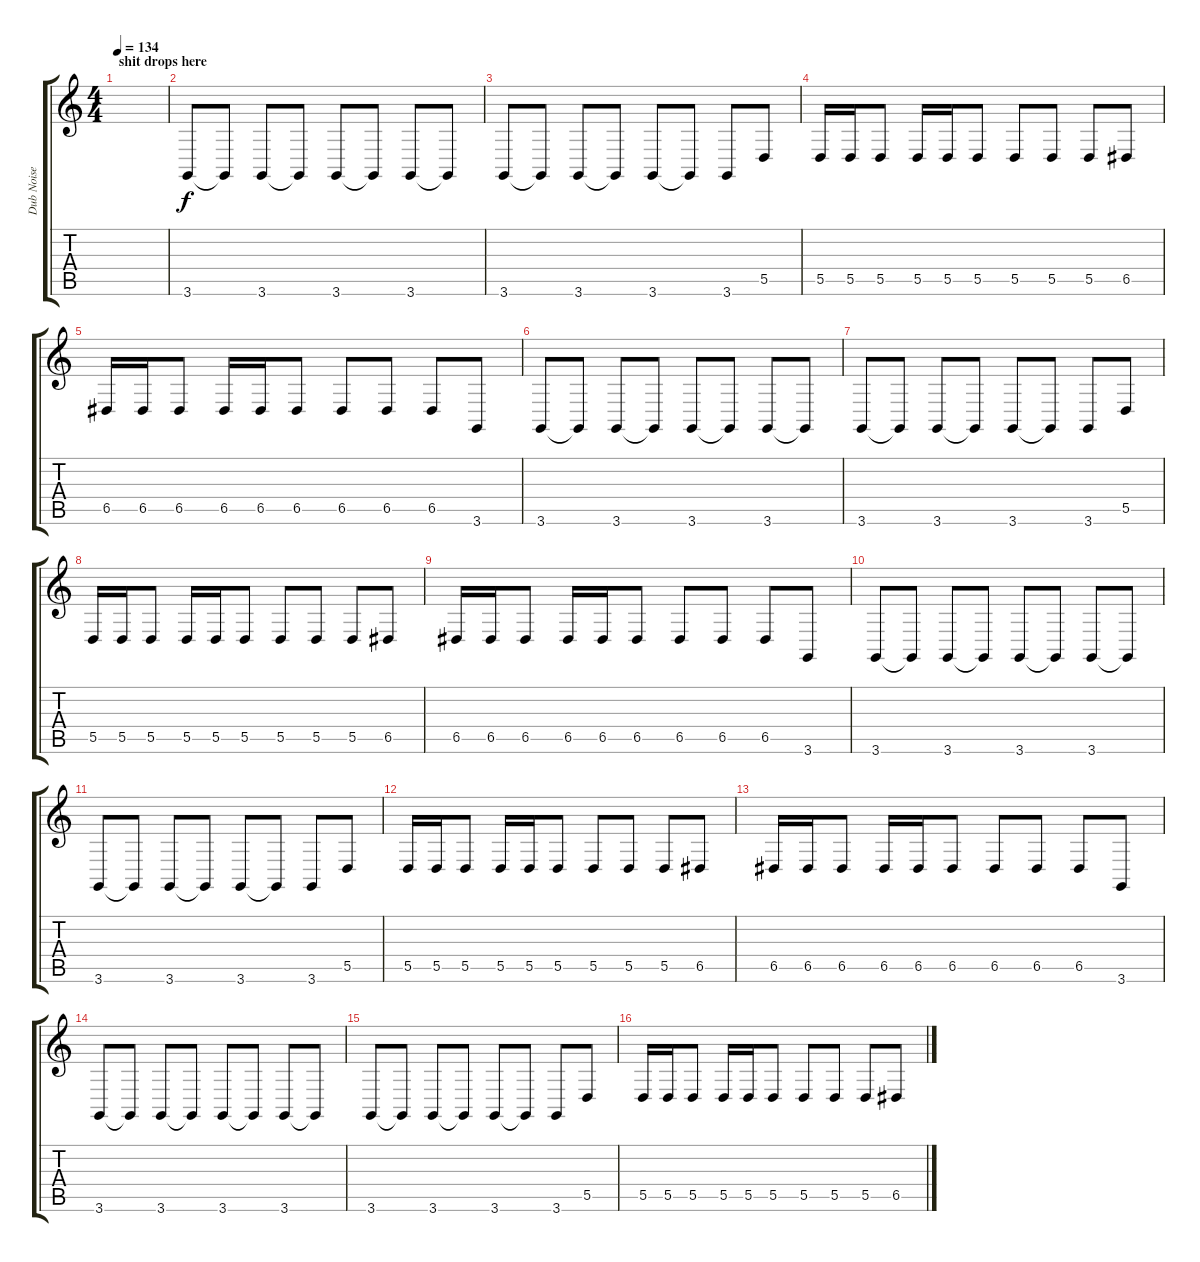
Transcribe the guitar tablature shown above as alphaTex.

\track ("Dub Noise" "Dub Noise") {instrument trumpet}
\staff {score tabs}
\tuning (E4 B3 G3 D3 A2 E2) {hide}
\ts (4 4)
\section ("" "shit drops here")
\tempo 134
\clef g2
\ks c
|
3.6.8 3.6{t}.8 3.6.8 3.6{t}.8 3.6.8 3.6{t}.8 3.6.8 3.6{t}.8 |
3.6.8 3.6{t}.8 3.6.8 3.6{t}.8 3.6.8 3.6{t}.8 3.6.8 5.5.8 |
5.5.16 5.5.16 5.5.8 5.5.16 5.5.16 5.5.8 5.5.8 5.5.8 5.5.8 6.5.8 |
6.5.16 6.5.16 6.5.8 6.5.16 6.5.16 6.5.8 6.5.8 6.5.8 6.5.8 3.6.8 |
3.6.8 3.6{t}.8 3.6.8 3.6{t}.8 3.6.8 3.6{t}.8 3.6.8 3.6{t}.8 |
3.6.8 3.6{t}.8 3.6.8 3.6{t}.8 3.6.8 3.6{t}.8 3.6.8 5.5.8 |
5.5.16 5.5.16 5.5.8 5.5.16 5.5.16 5.5.8 5.5.8 5.5.8 5.5.8 6.5.8 |
6.5.16 6.5.16 6.5.8 6.5.16 6.5.16 6.5.8 6.5.8 6.5.8 6.5.8 3.6.8 |
3.6.8 3.6{t}.8 3.6.8 3.6{t}.8 3.6.8 3.6{t}.8 3.6.8 3.6{t}.8 |
3.6.8 3.6{t}.8 3.6.8 3.6{t}.8 3.6.8 3.6{t}.8 3.6.8 5.5.8 |
5.5.16 5.5.16 5.5.8 5.5.16 5.5.16 5.5.8 5.5.8 5.5.8 5.5.8 6.5.8 |
6.5.16 6.5.16 6.5.8 6.5.16 6.5.16 6.5.8 6.5.8 6.5.8 6.5.8 3.6.8 |
3.6.8 3.6{t}.8 3.6.8 3.6{t}.8 3.6.8 3.6{t}.8 3.6.8 3.6{t}.8 |
3.6.8 3.6{t}.8 3.6.8 3.6{t}.8 3.6.8 3.6{t}.8 3.6.8 5.5.8 |
5.5.16 5.5.16 5.5.8 5.5.16 5.5.16 5.5.8 5.5.8 5.5.8 5.5.8 6.5.8
